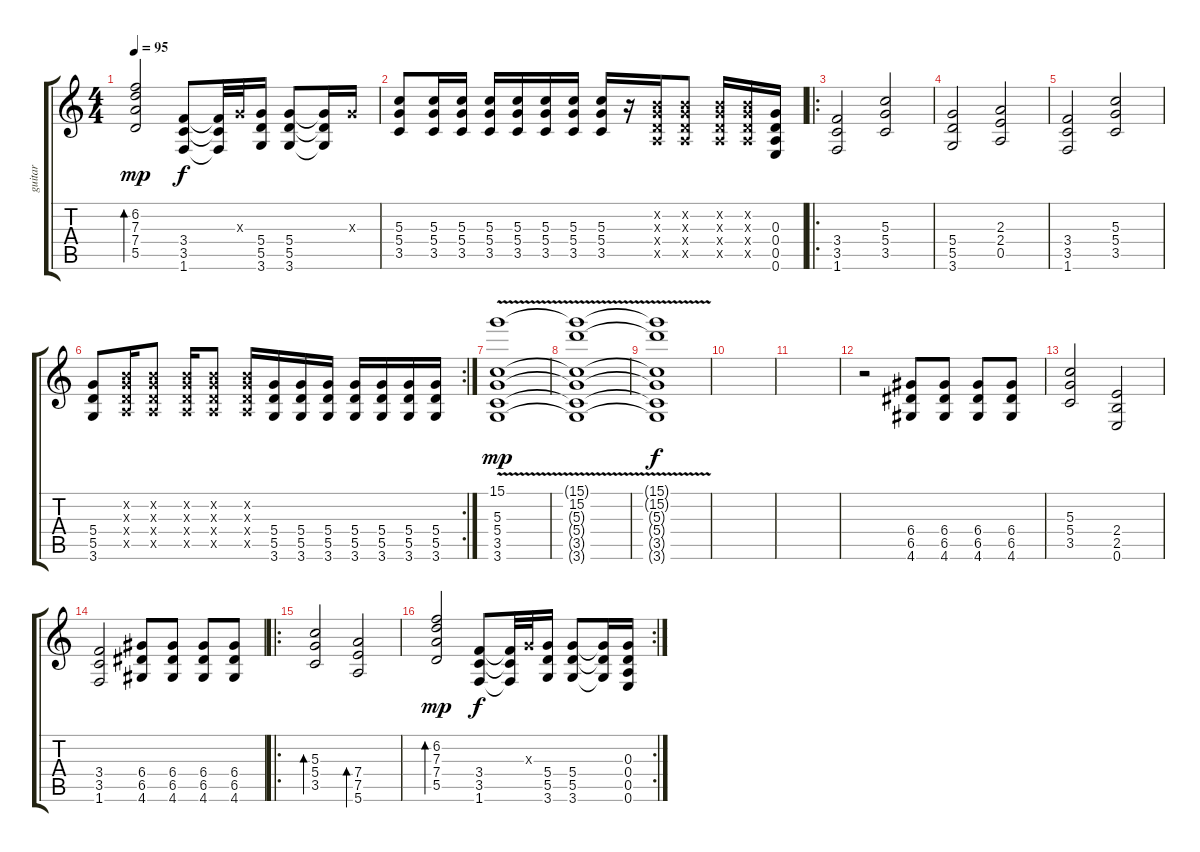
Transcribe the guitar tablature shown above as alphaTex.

\track ("guitar" "guitar") {instrument distortionguitar}
\staff {score tabs}
\tuning (E4 B3 G3 D3 A2 E2) {hide}
\ts (4 4)
\tempo 95
\clef g2
\ks c
(6.2 7.3 7.4 5.5).2{bd 60 dy mp} (3.4 3.5 1.6).8{dy f} (3.4{t} 3.5{t} 1.6{t}).32 0.3{x}.32 (5.4 5.5 3.6).16 (5.4 5.5 3.6).8 (5.4{t} 5.5{t} 3.6{t}).16 0.3{x}.16 |
(5.3 5.4 3.5).8 (5.3 5.4 3.5).16 (5.3 5.4 3.5).16 (5.3 5.4 3.5).16 (5.3 5.4 3.5).16 (5.3 5.4 3.5).16 (5.3 5.4 3.5).16 (5.3 5.4 3.5).16 r.16 (0.2{x} 0.3{x} 0.4{x} 0.5{x}).16 (0.2{x} 0.3{x} 0.4{x} 0.5{x}).8 (0.2{x} 0.3{x} 0.4{x} 0.5{x}).16 (0.2{x} 0.3{x} 0.4{x} 0.5{x}).16 (0.3 0.4 0.5 0.6).16 |
\ro
(3.4 3.5 1.6).2 (5.3 5.4 3.5).2 |
(5.4 5.5 3.6).2 (2.3 2.4 0.5).2 |
(3.4 3.5 1.6).2 (5.3 5.4 3.5).2 |
\rc 2
(5.4 5.5 3.6).8 (0.2{x} 0.3{x} 0.4{x} 0.5{x}).16 (0.2{x} 0.3{x} 0.4{x} 0.5{x}).8 (0.2{x} 0.3{x} 0.4{x} 0.5{x}).16 (0.2{x} 0.3{x} 0.4{x} 0.5{x}).8 (0.2{x} 0.3{x} 0.4{x} 0.5{x}).16 (5.4 5.5 3.6).16 (5.4 5.5 3.6).16 (5.4 5.5 3.6).16 (5.4 5.5 3.6).16 (5.4 5.5 3.6).16 (5.4 5.5 3.6).16 (5.4 5.5 3.6).16 |
(15.1{v} 5.3 5.4 3.5 3.6).1{dy mp} |
(15.1{t} 15.2{v} 5.3{t} 5.4{t} 3.5{t} 3.6{t}).1{volume 0} |
(15.1{t} 15.2{t} 5.3{t} 5.4{t} 3.5{t} 3.6{t}).1{dy f} |
|
|
r.2 (6.4 6.5 4.6).8 (6.4 6.5 4.6).8 (6.4 6.5 4.6).8 (6.4 6.5 4.6).8 |
(5.3 5.4 3.5).2 (2.4 2.5 0.6).2 |
(3.4 3.5 1.6).2 (6.4 6.5 4.6).8 (6.4 6.5 4.6).8 (6.4 6.5 4.6).8 (6.4 6.5 4.6).8 |
\ro
(5.3 5.4 3.5).2{bd 30} (7.4 7.5 5.6).2{bd 30} |
\rc 2
(6.2 7.3 7.4 5.5).2{bd 60 dy mp} (3.4 3.5 1.6).8{dy f} (3.4{t} 3.5{t} 1.6{t}).32 0.3{x}.32 (5.4 5.5 3.6).16 (5.4 5.5 3.6).8 (5.4{t} 5.5{t} 3.6{t}).16 (0.3 0.4 0.5 0.6).16
